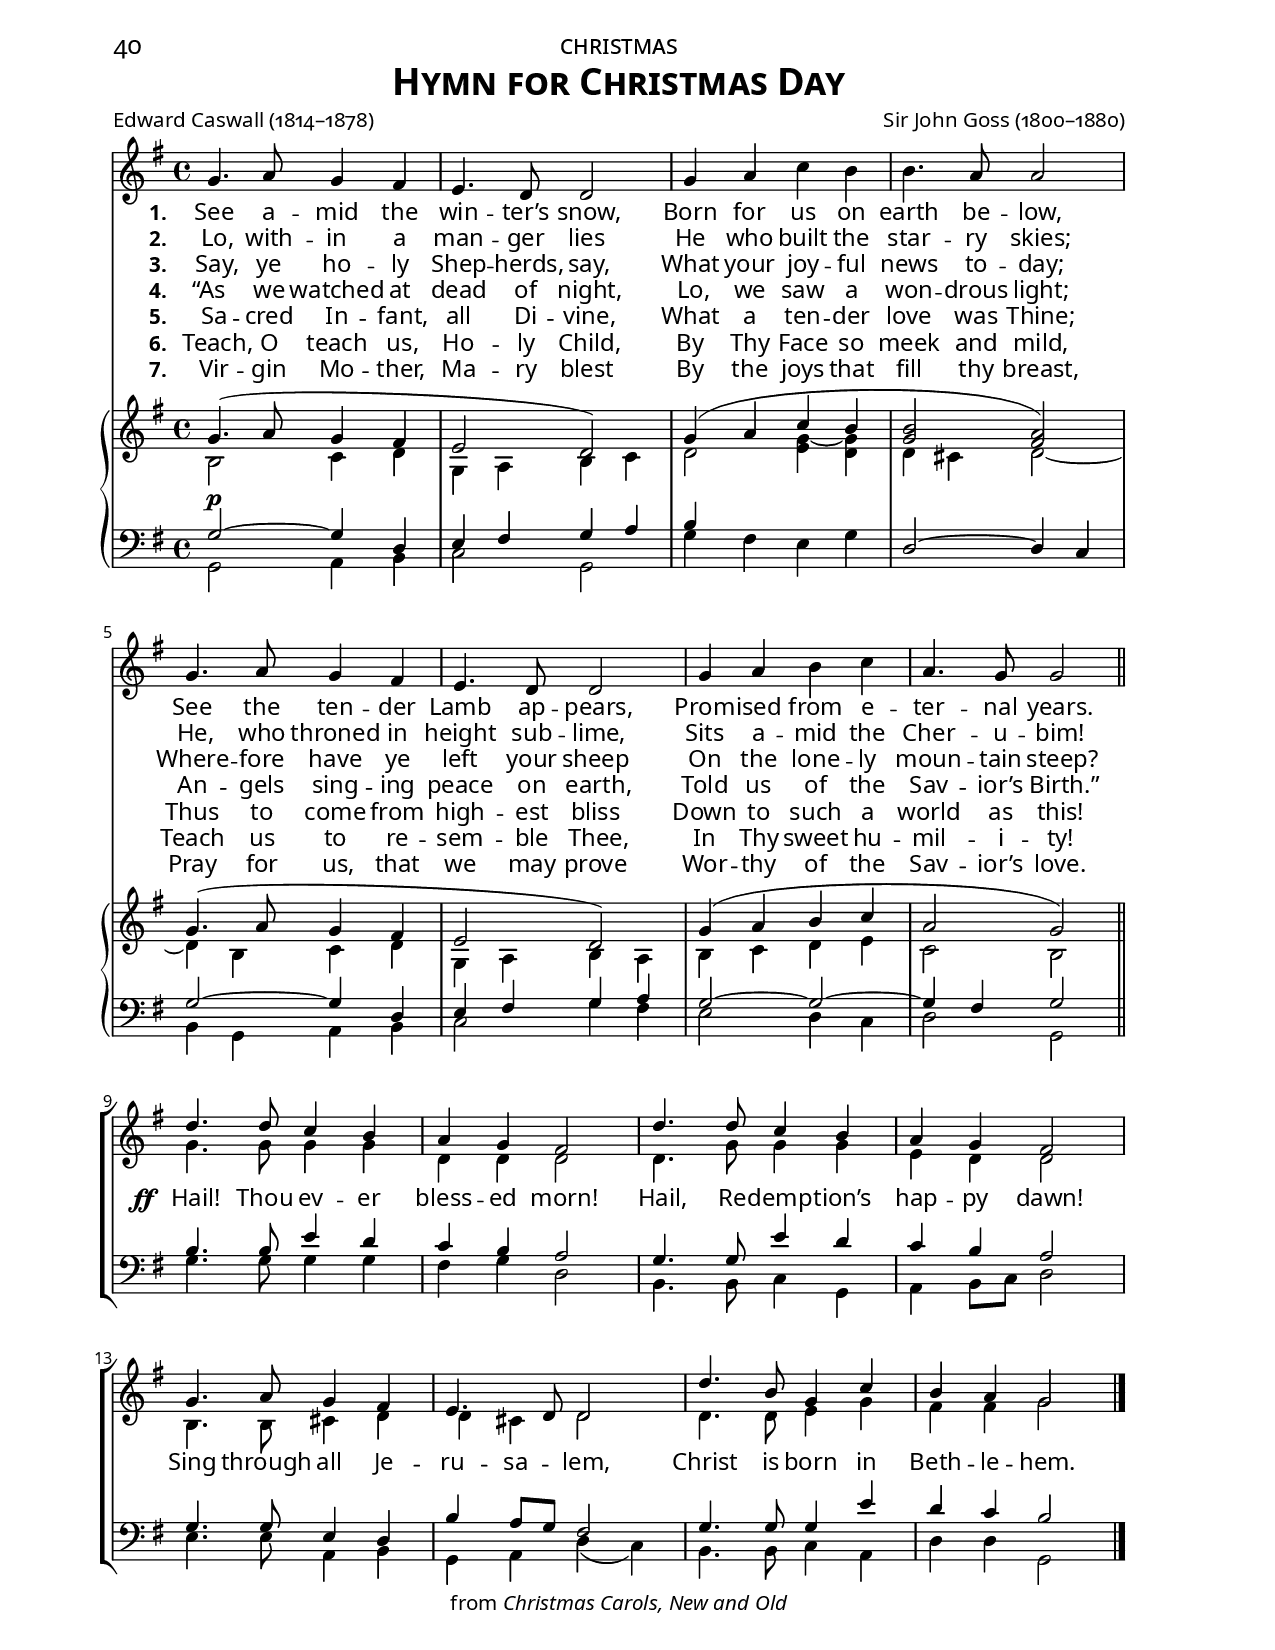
\version "2.14.2"
\include "util.ly"
#(set-global-staff-size 18) \paper{ #(define fonts (make-pango-font-tree "Garamond Premier Pro" "Garamond Premier Pro" "Garamond Premier Pro" (/ 18 20))) }
\header {
  title = \markup{\override #'(font-name . "Garamond Premier Pro Semibold"){ \abs-fontsize #18 \smallCapsOldStyle"Hymn for Christmas Day"}}
  poet = \markup\oldStyleNum"Edward Caswall (1814–1878)"
  composer = \markup\oldStyleNum"Sir John Goss (1800–1880)"
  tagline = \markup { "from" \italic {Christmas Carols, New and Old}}
}
\paper {
  %print-all-headers = ##t
  paper-height = 11\in
  paper-width = 8.5\in
  indent = 0\in
  %system-system-spacing = #'((basic-distance . 10) (padding . 0))
  system-system-spacing =
    #'((basic-distance . 0)
       (minimum-distance . 0)
       (padding . -5)
       (stretchability . 100))
  ragged-last-bottom = ##f
  ragged-bottom = ##f
  two-sided = ##t
  inner-margin = 1\in
  outer-margin = 0.75\in
  top-margin = 0.26\in
  bottom-margin = 0.25\in
  first-page-number = #040
  print-first-page-number = ##t
  headerLine = \markup{\override #'(font-name . "Garamond Premier Pro") \smallCapsOldStyle"christmas"}
  oddHeaderMarkup = \markup\fill-line{
     \override #'(font-name . "Garamond Premier Pro")\abs-fontsize #12.5
     \combine 
        \fill-line{"" \on-the-fly #print-page-number-check-first
        \oldStylePageNum""
        }
        \fill-line{\headerLine}
  }
  evenHeaderMarkup = \markup {
     \override #'(font-name . "Garamond Premier Pro")\abs-fontsize #12.5
     \combine
        \on-the-fly #print-page-number-check-first
        \oldStylePageNum""
        \fill-line{\headerLine}
  }
}
global = {
  \key g \major
  \time 4/4
  \autoBeamOff
  \override DynamicLineSpanner #'staff-padding = #0.0
  \override DynamicLineSpanner #'Y-extent = #'(0 . 0)
}

sopMusic = \relative c' {
  s1*8
  
  d'4. d8 c4 b |
  a g fis2 |
  d'4. d8 c4 b |
  a g fis2 |
  
  g4. a8 g4 fis |
  e4. d8 d2 |
  d'4. b8 g4 c |
  b a g2 \bar "|."
}
sopWords = \lyricmode {
  
}

altoMusic = \relative c' {
  \oneVoice
  g'4. a8 g4 fis |
  e4. d8 d2 |
  g4 a c b |
  b4. a8 a2 |
  
  g4. a8 g4 fis |
  e4. d8 d2 |
  g4 a b c |
  a4. g8 g2 \bar "||" \break

  \voiceTwo
  
  g4. g8 g4 g |
  d d d2 |
  d4. g8 g4 g |
  e d d2 |
  
  b4. b8 cis4 d |
  d4 cis d2 |
  d4. d8 e4 g |
  fis fis g2 \bar "|."
}
altoWords = {
  \dropLyricsV
  \lyricmode {
    \set stanza = "1. "
    See a -- mid the win -- ter’s snow,
    Born for us on earth be -- low,
    See the ten -- der Lamb ap -- pears,
    Prom -- ised from e -- ter -- nal years.
  }
  \break
  \set stanza = \markup\dynamic"ff "
  \lyricmode{
    \dropLyricsVII
    Hail! Thou ev -- er bless -- ed morn!
    Hail, Re -- demp -- tion’s hap -- py dawn!
    \dropLyricsIV
    \set associatedVoice = "basses"
    Sing through all Je -- ru --
    \unset associatedVoice sa -- lem,
    Christ is born in Beth -- le -- hem.
  }
}
altoWordsII = \lyricmode {
  \dropLyricsV
%\markup\italic
  \set stanza = "2. "
  Lo, with -- in a man -- ger lies
  He who built the star -- ry skies;
  He, who throned in height sub -- lime,
  Sits a -- mid the Cher -- u -- bim!
}
altoWordsIII = \lyricmode {
  \dropLyricsV
  \set stanza = "3. "
  Say, ye ho -- ly Shep -- herds, say,
  What your joy -- ful news to -- day;
  Where -- fore have ye left your sheep
  On the lone -- ly moun -- tain steep?
}
altoWordsIV = \lyricmode {
  \dropLyricsV
  \set stanza = "4. "
  “As we watched at dead of night,
  Lo, we saw a won -- drous light;
  An -- gels sing -- ing peace on earth,
  Told us of the Sav -- ior’s  Birth.”
}
altoWordsV = \lyricmode {
  \dropLyricsV
  \set stanza = "5. "
  Sa -- cred In -- fant, all Di -- vine,
  What a ten -- der love was Thine;
  Thus to come from high -- est bliss
  Down to such a world as this!
}
altoWordsVI = \lyricmode {
  \dropLyricsV
  \set stanza = "6. "
  Teach, O teach us, Ho -- ly Child,
  By Thy Face so meek and mild,
  Teach us to re -- sem -- ble Thee,
  In Thy sweet hu -- mil -- i -- ty!
}
altoWordsVII = \lyricmode {
  \dropLyricsV
  \set stanza = "7. "
  Vir -- gin Mo -- ther, Ma -- ry blest
  By the joys that fill thy breast,
  Pray for us, that we may prove
  Wor -- thy of the Sav -- ior’s love.
}
tenorMusic = \relative c' {
  s1*8
  
  b4. b8 e4 d |
  c b a2 |
  g4. g8 e'4 d |
  c b a2 |
  
  g4. g8 e4 d |
  b' a8[ g] fis2 |
  g4. g8 g4 e' |
  d c b2 \bar "|."
}
tenorWords = \lyricmode {

}

bassMusic = \relative c {
  s1*8 
  
  g'4. g8 g4 g |
  fis g d2 |
  b4. b8 c4 g |
  a b8[ c] d2 |
  
  e4. e8 a,4 b |
  g a d( c) |
  b4. b8 c4 a |
  d d g,2 \bar "|."
}
bassWords = \lyricmode {

}

pianoRH = \relative c' {
  << \new Voice {
        \voiceOne
        \global
        g'4.( a8 g4 fis |
        e2 d) |
        g4( a c b |
        <b g>2 <a fis>) |
        
        g4.( a8 g4 fis |
        e2 d) |
        g4( a b c a2 g) \bar "||"
     }
     \new Voice {
        \voiceTwo
        \global
        b,2 c4 d |
        g, a b c |
        d2 <g~ e>4 <g d> |
        d4 cis d2~ |
        
        d4 b c d |
        g, a b a |
        b c d e |
        c2 b \bar "||"
     }
  >>
}
pianoLH = \relative c' {
  << \new Voice {
        \voiceOne
        \global
        g2~^\p g4 d |
        e fis g a |
        b s2. |
        d,2~ d4 c |
        
        g'2~ g4 d |
        e fis g a |
        g2~ g~ |
        g4 fis g2 \bar "||"
     }
     \new Voice {
        \voiceTwo
        \global
        g,2 a4 b |
        c2 g |
        g'4 fis e g |
        s1 |
        
        b,4 g a b |
        c2 g'4 fis |
        e2 d4 c |
        d2 g, \bar "||"
     }
  >>
}

\score {
  <<
   \new ChoirStaff <<
%    \new Lyrics = sopranos \with { \override VerticalAxisGroup #'nonstaff-relatedstaff-spacing = #'((basic-distance . 1)) }
    \new Staff = women <<
      \new Voice = "sopranos" { \voiceOne << \global \sopMusic >> }
      \new Voice = "altos" { \voiceTwo << \global \altoMusic >> }
    >>
   \new Staff = men <<
      \clef bass
      \new Voice = "tenors" { \voiceOne << \global \tenorMusic >> }
      \new Voice = "basses" { \voiceTwo << \global \bassMusic >> }
    >>
    \new Lyrics \with { alignAboveContext = #"women" \override VerticalAxisGroup #'nonstaff-relatedstaff-spacing = #'((basic-distance . 1))} \lyricsto "sopranos" \sopWords
    \new Lyrics = "altosVII"  \with { alignBelowContext = #"women" \override VerticalAxisGroup #'nonstaff-relatedstaff-spacing = #'((basic-distance . 1))} \lyricsto "altos" \altoWordsVII
    \new Lyrics = "altosVI"  \with { alignBelowContext = #"women" \override VerticalAxisGroup #'nonstaff-relatedstaff-spacing = #'((basic-distance . 1))} \lyricsto "altos" \altoWordsVI
    \new Lyrics = "altosV"  \with { alignBelowContext = #"women" \override VerticalAxisGroup #'nonstaff-relatedstaff-spacing = #'((basic-distance . 1))} \lyricsto "altos" \altoWordsV
    \new Lyrics = "altosIV"  \with { alignBelowContext = #"women" \override VerticalAxisGroup #'nonstaff-relatedstaff-spacing = #'((basic-distance . 1))} \lyricsto "altos" \altoWordsIV
    \new Lyrics = "altosIII"  \with { alignBelowContext = #"women" \override VerticalAxisGroup #'nonstaff-relatedstaff-spacing = #'((basic-distance . 1))} \lyricsto "altos" \altoWordsIII
    \new Lyrics = "altosII"  \with { alignBelowContext = #"women" \override VerticalAxisGroup #'nonstaff-relatedstaff-spacing = #'((basic-distance . 1))} \lyricsto "altos" \altoWordsII
    \new Lyrics = "altos"  \with { alignBelowContext = #"women" \override VerticalAxisGroup #'nonstaff-relatedstaff-spacing = #'((basic-distance . 1))} \lyricsto "altos" \altoWords
    \new Lyrics \with { alignAboveContext = #"men" \override VerticalAxisGroup #'nonstaff-relatedstaff-spacing = #'((basic-distance . 1)) } \lyricsto "tenors" \tenorWords
    \new Lyrics \with { alignBelowContext = #"men" \override VerticalAxisGroup #'nonstaff-relatedstaff-spacing = #'((basic-distance . 1)) } \lyricsto "basses" \bassWords
  >>
    \new PianoStaff << \new Staff { \new Voice { \pianoRH } } \new Staff { \clef "bass" \pianoLH } >>
  >>
  \layout {
  \context {
    \Lyrics
    \override LyricText #'font-size = #1.3
  }
    \context {
      \Score
      %\override SpacingSpanner #'base-shortest-duration = #(ly:make-moment 1 8)
      %\override SpacingSpanner #'common-shortest-duration = #(ly:make-moment 1 4)
    }
    \context {
      % Remove all empty staves
      \Staff \RemoveEmptyStaves \override VerticalAxisGroup #'remove-first = ##t
    }
    \context {
      \Lyrics
      \override LyricText #'X-offset = #center-on-word
    }
  }
}

